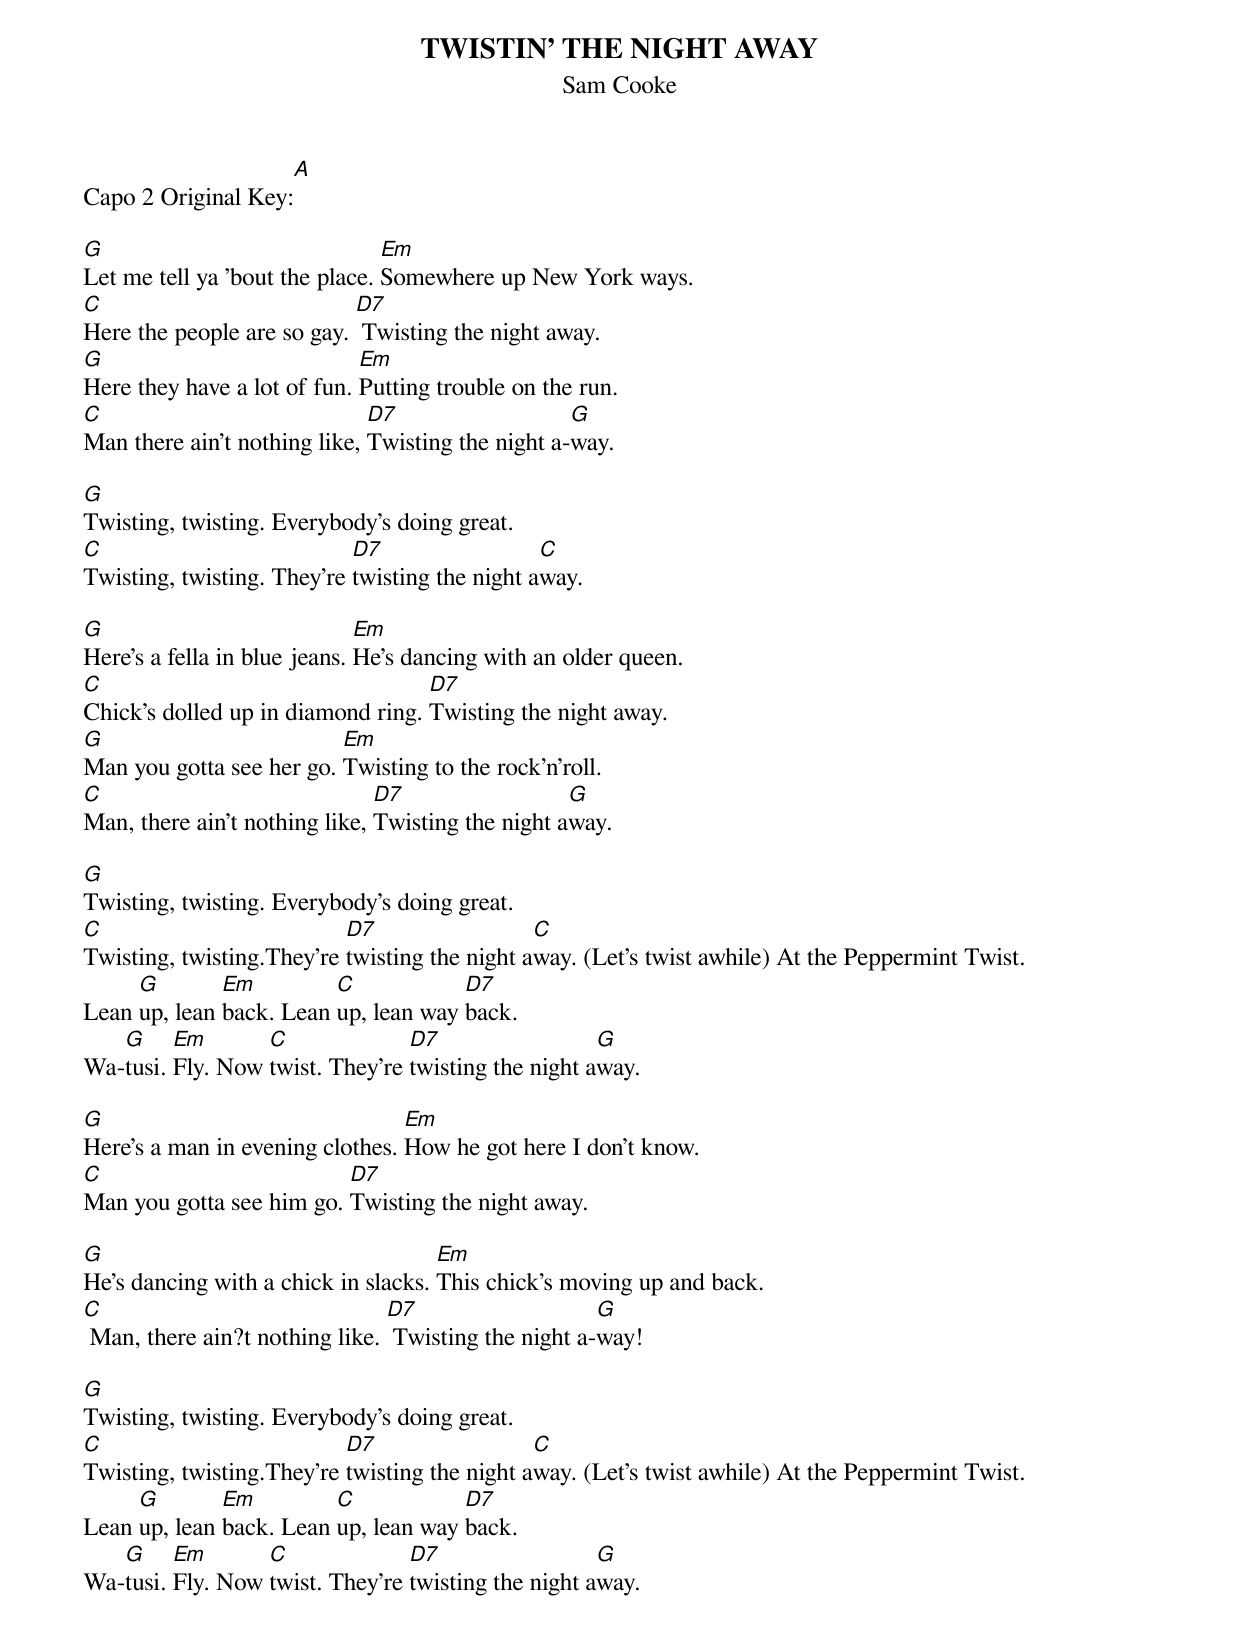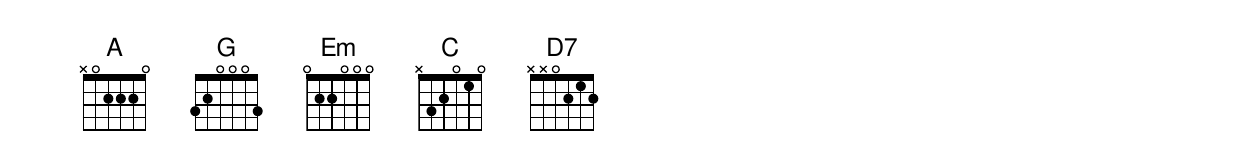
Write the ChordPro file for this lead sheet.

{title:TWISTIN' THE NIGHT AWAY}
{subtitle: Sam Cooke}
Capo 2 Original Key:[A]

[G]Let me tell ya 'bout the place. [Em]Somewhere up New York ways.
[C]Here the people are so gay. [D7] Twisting the night away.
[G]Here they have a lot of fun. [Em]Putting trouble on the run.
[C]Man there ain't nothing like, [D7]Twisting the night a-[G]way.

[G]Twisting, twisting. Everybody's doing great.
[C]Twisting, twisting. They're [D7]twisting the night a[C]way.

[G]Here's a fella in blue jeans. [Em]He's dancing with an older queen.
[C]Chick's dolled up in diamond ring. [D7]Twisting the night away.
[G]Man you gotta see her go. [Em]Twisting to the rock'n'roll.
[C]Man, there ain't nothing like, [D7]Twisting the night a[G]way.

[G]Twisting, twisting. Everybody's doing great.
[C]Twisting, twisting.They're [D7]twisting the night a[C]way. (Let's twist awhile) At the Peppermint Twist.
Lean [G]up, lean [Em]back. Lean [C]up, lean way [D7]back.
Wa-[G]tusi. [Em]Fly. Now [C]twist. They're [D7]twisting the night a[G]way.

[G]Here's a man in evening clothes. [Em]How he got here I don't know.
[C]Man you gotta see him go. [D7]Twisting the night away.

[G]He's dancing with a chick in slacks. [Em]This chick's moving up and back.
[C] Man, there ain?t nothing like. [D7] Twisting the night a-[G]way!

[G]Twisting, twisting. Everybody's doing great.
[C]Twisting, twisting.They're [D7]twisting the night a[C]way. (Let's twist awhile) At the Peppermint Twist.
Lean [G]up, lean [Em]back. Lean [C]up, lean way [D7]back.
Wa-[G]tusi. [Em]Fly. Now [C]twist. They're [D7]twisting the night a[G]way.
